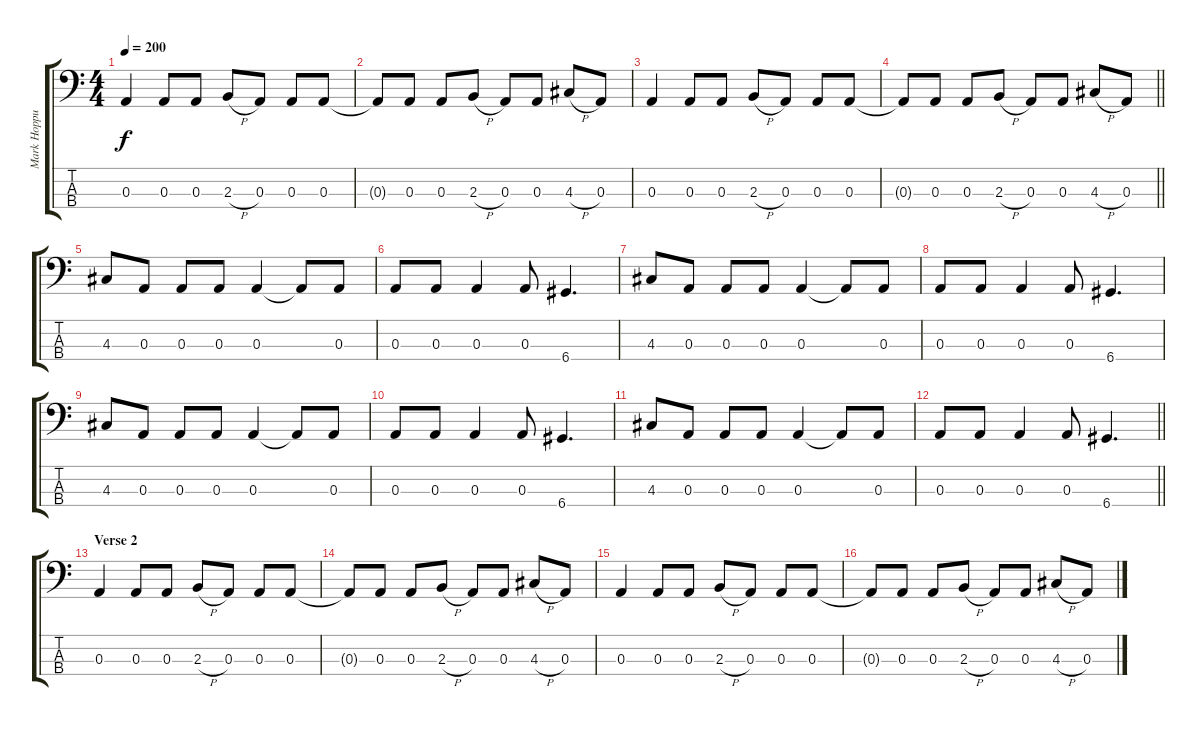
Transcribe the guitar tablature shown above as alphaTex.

\track ("Mark Hoppus - Bass" "Mark Hoppu") {instrument electricbasspick}
\staff {score tabs}
\tuning (G2 D2 A1 D1) {hide}
\ts (4 4)
\tempo 200
\clef f4
\ks c
0.3.4{dy f} 0.3.8 0.3.8 2.3{h}.8 0.3.8 0.3.8 0.3.8 |
0.3{t}.8 0.3.8 0.3.8 2.3{h}.8 0.3.8 0.3.8 4.3{h}.8 0.3.8 |
0.3.4 0.3.8 0.3.8 2.3{h}.8 0.3.8 0.3.8 0.3.8 |
\barLineRight lightlight
0.3{t}.8 0.3.8 0.3.8 2.3{h}.8 0.3.8 0.3.8 4.3{h}.8 0.3.8 |
4.3.8 0.3.8 0.3.8 0.3.8 0.3.4 0.3{t}.8 0.3.8 |
0.3.8 0.3.8 0.3.4 0.3.8 6.4.4{d} |
4.3.8 0.3.8 0.3.8 0.3.8 0.3.4 0.3{t}.8 0.3.8 |
0.3.8 0.3.8 0.3.4 0.3.8 6.4.4{d} |
4.3.8 0.3.8 0.3.8 0.3.8 0.3.4 0.3{t}.8 0.3.8 |
0.3.8 0.3.8 0.3.4 0.3.8 6.4.4{d} |
4.3.8 0.3.8 0.3.8 0.3.8 0.3.4 0.3{t}.8 0.3.8 |
\barLineRight lightlight
0.3.8 0.3.8 0.3.4 0.3.8 6.4.4{d} |
\section ("" "Verse 2")
0.3.4 0.3.8 0.3.8 2.3{h}.8 0.3.8 0.3.8 0.3.8 |
0.3{t}.8 0.3.8 0.3.8 2.3{h}.8 0.3.8 0.3.8 4.3{h}.8 0.3.8 |
0.3.4 0.3.8 0.3.8 2.3{h}.8 0.3.8 0.3.8 0.3.8 |
0.3{t}.8 0.3.8 0.3.8 2.3{h}.8 0.3.8 0.3.8 4.3{h}.8 0.3.8
